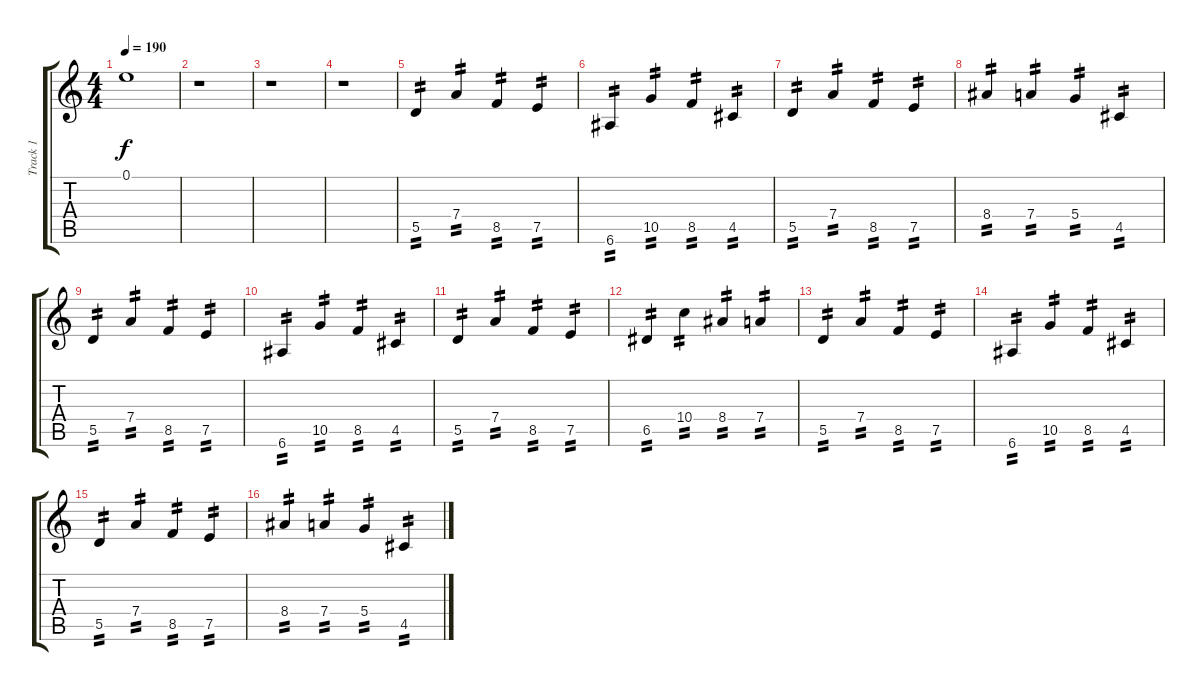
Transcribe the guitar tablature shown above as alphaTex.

\track ("Track 1" "Track 1") {instrument overdrivenguitar}
\staff {score tabs}
\tuning (E4 B3 G3 D3 A2 E2) {hide}
\ts (4 4)
\tempo 190
\clef g2
\ks c
0.1.1{dy f instrument overdrivenguitar} |
r.1 |
r.1 |
r.1 |
5.5.4{tp 2} 7.4.4{tp 2} 8.5.4{tp 2} 7.5.4{tp 2} |
6.6.4{tp 2} 10.5.4{tp 2} 8.5.4{tp 2} 4.5.4{tp 2} |
5.5.4{tp 2} 7.4.4{tp 2} 8.5.4{tp 2} 7.5.4{tp 2} |
8.4.4{tp 2} 7.4.4{tp 2} 5.4.4{tp 2} 4.5.4{tp 2} |
5.5.4{tp 2} 7.4.4{tp 2} 8.5.4{tp 2} 7.5.4{tp 2} |
6.6.4{tp 2} 10.5.4{tp 2} 8.5.4{tp 2} 4.5.4{tp 2} |
5.5.4{tp 2} 7.4.4{tp 2} 8.5.4{tp 2} 7.5.4{tp 2} |
6.5.4{tp 2} 10.4.4{tp 2} 8.4.4{tp 2} 7.4.4{tp 2} |
5.5.4{tp 2} 7.4.4{tp 2} 8.5.4{tp 2} 7.5.4{tp 2} |
6.6.4{tp 2} 10.5.4{tp 2} 8.5.4{tp 2} 4.5.4{tp 2} |
5.5.4{tp 2} 7.4.4{tp 2} 8.5.4{tp 2} 7.5.4{tp 2} |
8.4.4{tp 2} 7.4.4{tp 2} 5.4.4{tp 2} 4.5.4{tp 2}
